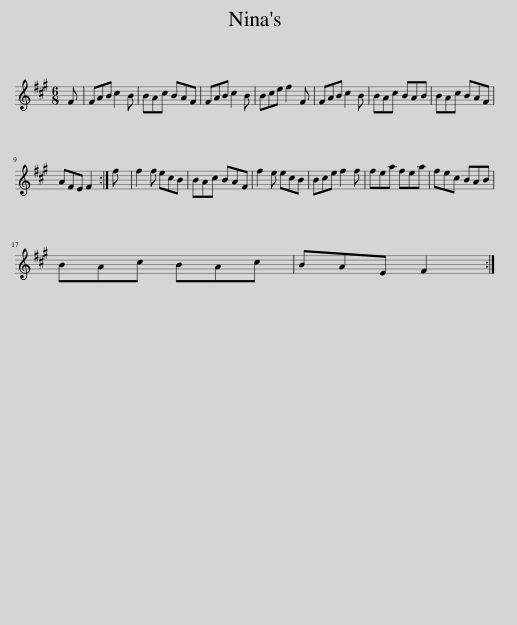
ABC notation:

X:1
L:1/8
M:6/8
I:linebreak $
K:A
V:1 treble
V:1
 F | FAB c2 B | BAc BAF | FAB c2 B | Bce f2 F | %5
 FAB c2 B | BAc BAB | BAc BAF |$ AFE F2 :| f | %10
 f2 f ecB | BAc BAF | f2 e ecB | Bce f2 f | fea fea | %15
 fec BAB |$ BAc BAc | BAE F2 :| %18
